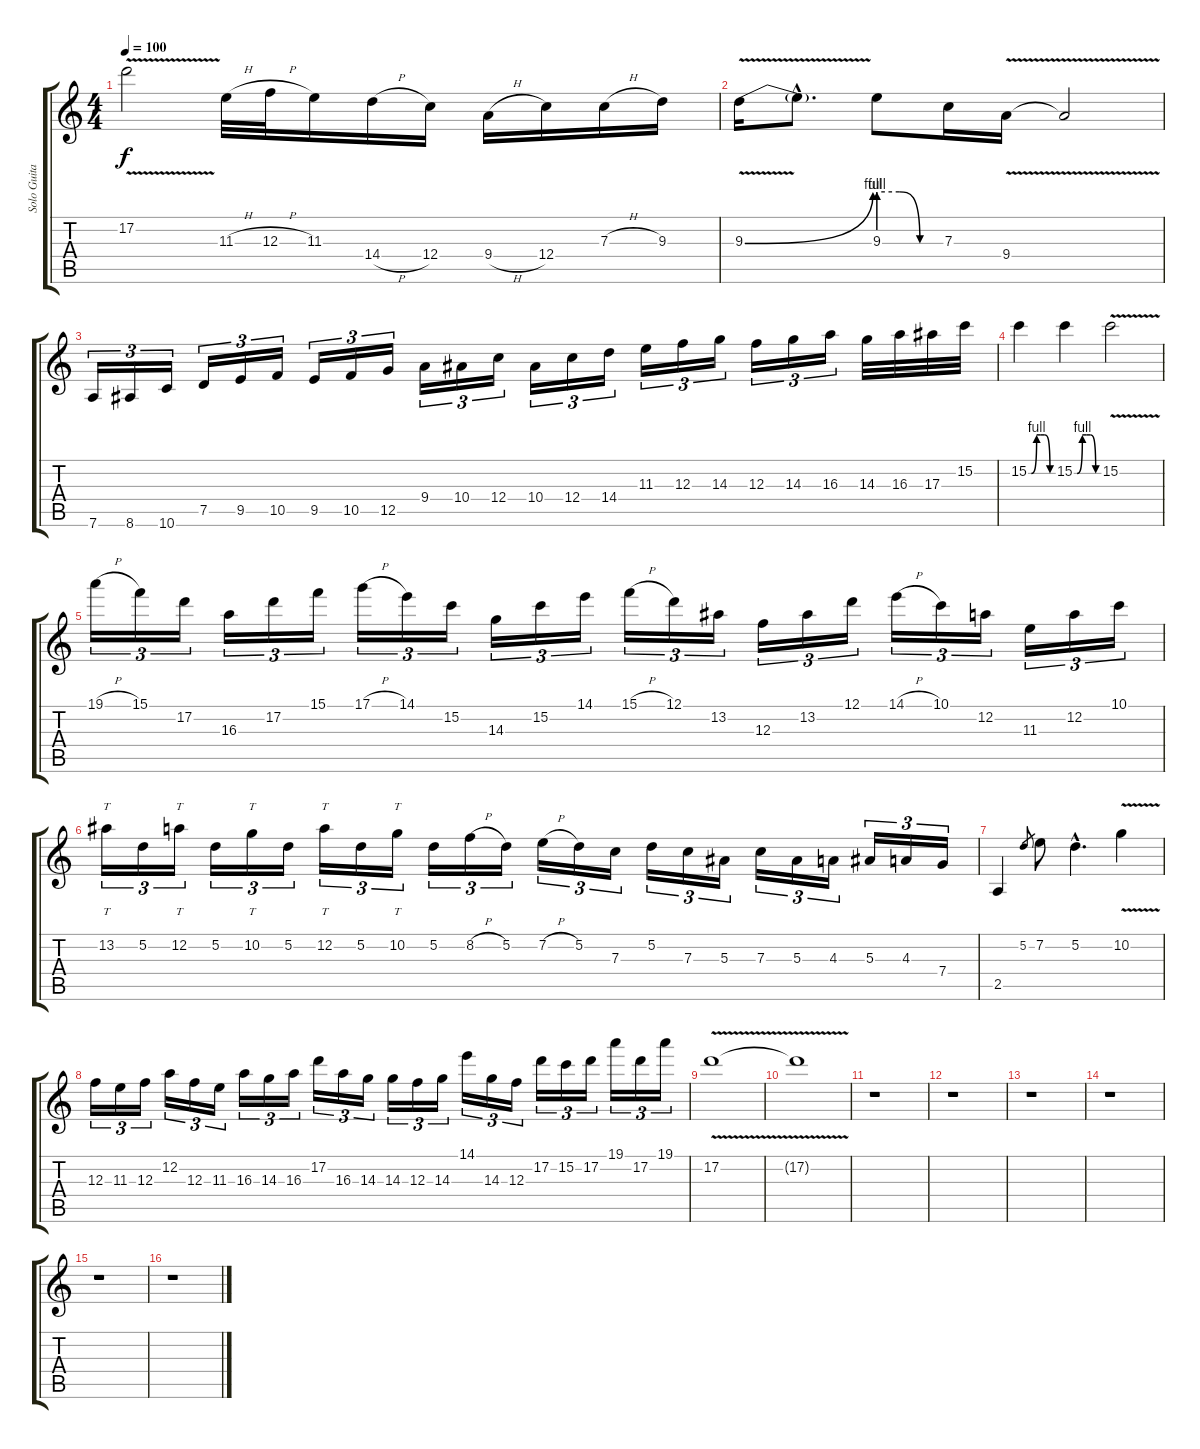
\track ("Solo Guitar" "Solo Guita") {instrument overdrivenguitar}
\staff {score tabs}
\tuning (D4 A3 F3 C3 G2 D2) {hide}
\ts (4 4)
\tempo 100
\clef g2
\ks c
17.2{v}.2{dy f} 11.3{h}.32 12.3{h}.32 11.3.16 14.4{h}.16 12.4.16 9.4{h}.16 12.4.16 7.3{h}.16 9.3.16 |
9.3{be (bend 0 0 60 4) v}.16 9.3{hac t}.8{d} 9.3{be (custom 0 4 20 4 40 0 60 0)}.8 7.3.16 9.4{v}.16 9.4{t}.2 |
7.6.16{tu (3 2)} 8.6.16{tu (3 2)} 10.6.16{tu (3 2)} 7.5.16{tu (3 2)} 9.5.16{tu (3 2)} 10.5.16{tu (3 2)} 9.5.16{tu (3 2)} 10.5.16{tu (3 2)} 12.5.16{tu (3 2)} 9.4.16{tu (3 2)} 10.4.16{tu (3 2)} 12.4.16{tu (3 2)} 10.4.16{tu (3 2)} 12.4.16{tu (3 2)} 14.4.16{tu (3 2)} 11.3.16{tu (3 2)} 12.3.16{tu (3 2)} 14.3.16{tu (3 2)} 12.3.16{tu (3 2)} 14.3.16{tu (3 2)} 16.3.16{tu (3 2)} 14.3.32 16.3.32 17.3.32 15.2.32 |
15.2{be (custom 0 0 7 0 20 4 30 4 40 4 53 0 60 0)}.4 15.2{be (custom 0 0 7 0 20 4 30 4 40 4 53 0 60 0)}.4 15.2{v}.2 |
19.1{h}.16{tu (3 2)} 15.1.16{tu (3 2)} 17.2.16{tu (3 2)} 16.3.16{tu (3 2)} 17.2.16{tu (3 2)} 15.1.16{tu (3 2)} 17.1{h}.16{tu (3 2)} 14.1.16{tu (3 2)} 15.2.16{tu (3 2)} 14.3.16{tu (3 2)} 15.2.16{tu (3 2)} 14.1.16{tu (3 2)} 15.1{h}.16{tu (3 2)} 12.1.16{tu (3 2)} 13.2.16{tu (3 2)} 12.3.16{tu (3 2)} 13.2.16{tu (3 2)} 12.1.16{tu (3 2)} 14.1{h}.16{tu (3 2)} 10.1.16{tu (3 2)} 12.2.16{tu (3 2)} 11.3.16{tu (3 2)} 12.2.16{tu (3 2)} 10.1.16{tu (3 2)} |
13.2.16{tt tu (3 2)} 5.2.16{tu (3 2)} 12.2.16{tt tu (3 2)} 5.2.16{tu (3 2)} 10.2.16{tt tu (3 2)} 5.2.16{tu (3 2)} 12.2.16{tt tu (3 2)} 5.2.16{tu (3 2)} 10.2.16{tt tu (3 2)} 5.2.16{tu (3 2)} 8.2{h}.16{tu (3 2)} 5.2.16{tu (3 2)} 7.2{h}.16{tu (3 2)} 5.2.16{tu (3 2)} 7.3.16{tu (3 2)} 5.2.16{tu (3 2)} 7.3.16{tu (3 2)} 5.3.16{tu (3 2)} 7.3.16{tu (3 2)} 5.3.16{tu (3 2)} 4.3.16{tu (3 2)} 5.3.16{tu (3 2)} 4.3.16{tu (3 2)} 7.4.16{tu (3 2)} |
2.5.4 5.2.8{gr} 7.2.8 5.2{hac}.4{d} 10.2{v}.4 |
12.3.16{tu (3 2)} 11.3.16{tu (3 2)} 12.3.16{tu (3 2)} 12.2.16{tu (3 2)} 12.3.16{tu (3 2)} 11.3.16{tu (3 2)} 16.3.16{tu (3 2)} 14.3.16{tu (3 2)} 16.3.16{tu (3 2)} 17.2.16{tu (3 2)} 16.3.16{tu (3 2)} 14.3.16{tu (3 2)} 14.3.16{tu (3 2)} 12.3.16{tu (3 2)} 14.3.16{tu (3 2)} 14.1.16{tu (3 2)} 14.3.16{tu (3 2)} 12.3.16{tu (3 2)} 17.2.16{tu (3 2)} 15.2.16{tu (3 2)} 17.2.16{tu (3 2)} 19.1.16{tu (3 2)} 17.2.16{tu (3 2)} 19.1.16{tu (3 2)} |
17.2{v}.1 |
17.2{t}.1 |
r.1 |
r.1 |
r.1 |
r.1 |
r.1 |
r.1
